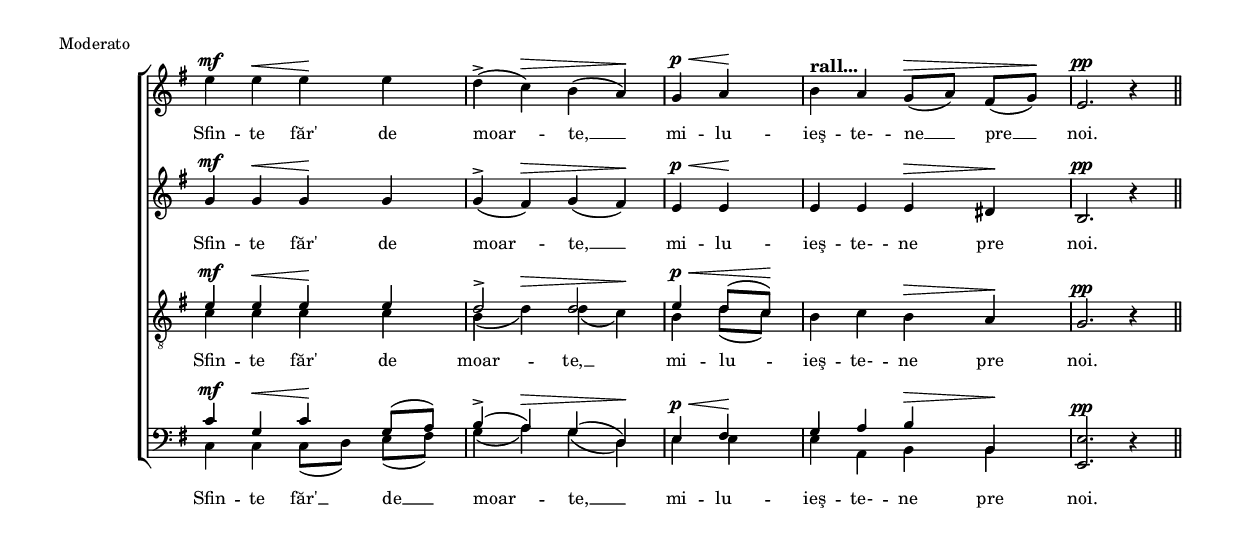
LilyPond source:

\version "2.19.80"
\include "defines.ly"
midiTempo = 
  \midi {
    \tempo 4 = 90
    }


\include "preamble.ly"

\header {
  meter = "Moderato"
}

global = {
  \globalPreamble
  \key g \major
  \override Staff.TimeSignature.stencil = #ly:text-interface::print
  \override Staff.TimeSignature.text = #""
  \time 2/4
}

sopWords = \lyricmode {
  Sfin -- te făr' de moar -- te, __
  mi -- lu -- ieş -- te- -- ne __ pre __ noi.
}

altoWords = \lyricmode {
  Sfin -- te făr' de moar -- te, __
  mi -- lu -- ieş -- te- -- ne pre noi.
}

tenorWords = \altoWords

bassWords = \lyricmode {
  Sfin -- te făr' __ de __ moar -- te, __
  mi -- lu -- ieş -- te- -- ne pre noi.
}

sopMusic = \relative c' {
  \cadenzaOn

  % Sfinte făr' de moarte
  e'4^\mf e^\< e\! e \bar "|"
  d(^\accent c)^\> b( a)\! \bar "|"

  % Miluieşte-ne pre noi.
  g^\p^\< a\! \bar "|"
  b^\rallMarkup a g8([^\> a)] fis([ g)]\! \bar "|"
  e2.^\pp r4 \bar "||"
}

altoMusic = \relative c' {
  \cadenzaOn

  % Sfinte făr' de moarte
  g'4^\mf g^\< g\! g
  g(^\accent fis)^\> g( fis)\!

  % Miluieşte-ne pre noi.
  e^\p^\< e\!
  e e e^\> dis\!
  b2.^\pp r4
}

tenorMusic = \relative c' {
  \cadenzaOn

  % Sfinte făr' de moarte
  <<
    {
      \voiceOne
      e4^\mf e^\< e\! e
      d2^\accent d
    }
    \new Voice = "split" {
      \voiceTwo
      c4 c c c
      b( d)^\> d( c)\!
    }
  >>
  \oneVoice

  % Miluieşte-ne pre noi.
  <<
    {
      \voiceOne
      e^\p^\< d8([ c)]\!
    }
    \new Voice = "split" {
      \voiceTwo
      b4 d8([ c)]
    }
  >>
  \oneVoice

  b4 c b^\> a\!
  g2.^\pp r4
}

bassMusic = \relative c' {
  \cadenzaOn

  % Sfinte făr' de moarte
  <<
    {
      \voiceOne
      c4^\mf g^\< c\! g8([ a)]
      b4(^\accent a)^\> g( d)\!
    }
    \new Voice = "split" {
      \voiceTwo
      c c c8([ d)] e([ fis)]
      g4( a) g( d)
    }
  >>
  \oneVoice

  % Miluieşte-ne pre noi.
  <<
    {
      \voiceOne
      e^\p^\< fis\!
      g a b^\> b,\!
    }
    \new Voice = "split" {
      \voiceTwo
      e e
      e a, b b
    }
  >>
  \oneVoice
  <e e,>2.^\pp
  r4
}

\include "four-staves.ly"
